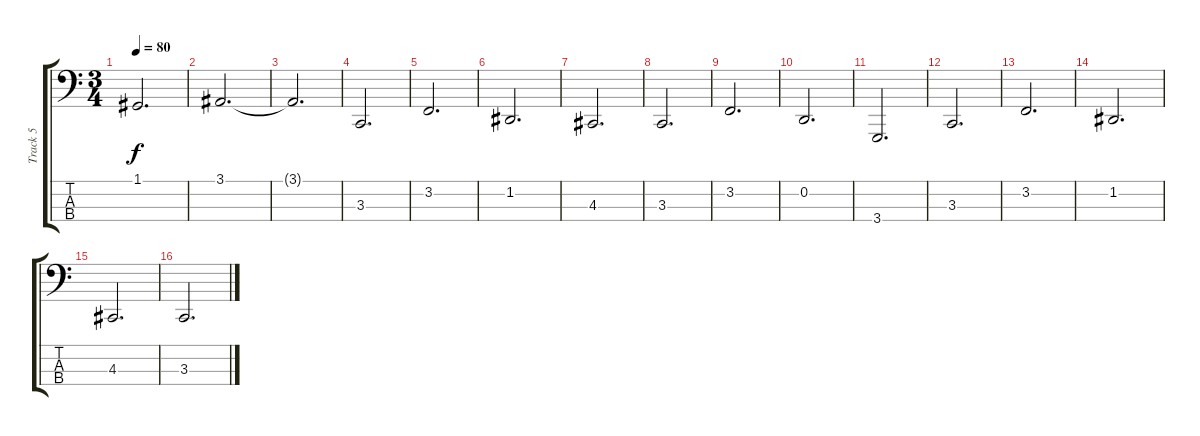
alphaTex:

\track ("Track 5" "Track 5") {instrument electricpiano1}
\staff {score tabs}
\tuning (G2 D2 A1 E1) {hide}
\ts (3 4)
\tempo 80
\clef f4
\ks c
1.1.2{d dy f} |
3.1.2{d} |
3.1{t}.2{d} |
3.3.2{d} |
3.2.2{d} |
1.2.2{d} |
4.3.2{d} |
3.3.2{d} |
3.2.2{d} |
0.2.2{d} |
3.4.2{d} |
3.3.2{d} |
3.2.2{d} |
1.2.2{d} |
4.3.2{d} |
3.3.2{d}
